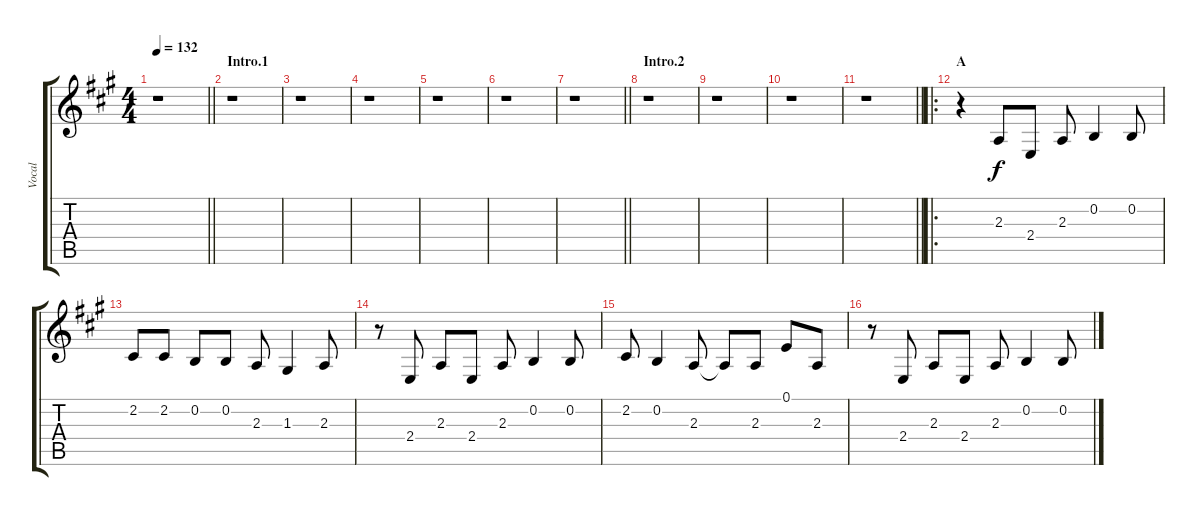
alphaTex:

\track ("Vocal" "Vocal") {instrument choiraahs}
\staff {score tabs}
\tuning (E4 B3 G3 D3 A2 E2) {hide}
\ts (4 4)
\tempo 132
\clef g2
\barLineRight lightlight
\ks a
r.1{dy f instrument choiraahs} |
\section ("" "Intro.1")
r.1 |
r.1 |
r.1 |
r.1 |
r.1 |
\barLineRight lightlight
r.1 |
\section ("" "Intro.2")
r.1 |
r.1 |
r.1 |
\barLineRight lightlight
r.1 |
\ro
\section ("" "A")
r.4 2.3.8 2.4.8 2.3.8 0.2.4 0.2.8 |
2.2.8 2.2.8 0.2.8 0.2.8 2.3.8 1.3.4 2.3.8 |
r.8 2.4.8 2.3.8 2.4.8 2.3.8 0.2.4 0.2.8 |
2.2.8 0.2.4 2.3.8 2.3{t}.8 2.3.8 0.1.8 2.3.8 |
r.8 2.4.8 2.3.8 2.4.8 2.3.8 0.2.4 0.2.8
